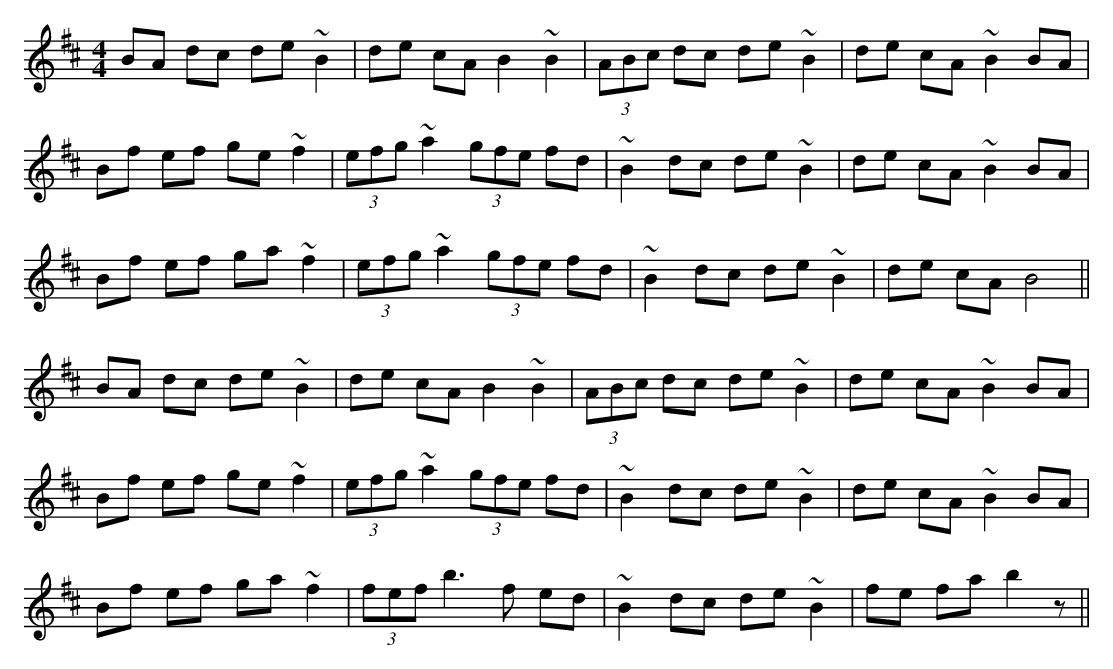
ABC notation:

X:1
M:4/4
K:Bmin
BA dc de ~B2|de cA B2 ~B2|(3ABc dc de ~B2|de cA ~B2 BA|
Bf ef ge ~f2|(3efg ~a2 (3gfe fd|~B2 dc de ~B2|de cA ~B2 BA|
Bf ef ga ~f2|(3efg ~a2 (3gfe fd|~B2 dc de ~B2|de cA B4||
BA dc de ~B2|de cA B2 ~B2|(3ABc dc de ~B2|de cA ~B2 BA|
Bf ef ge ~f2|(3efg ~a2 (3gfe fd|~B2 dc de ~B2|de cA ~B2 BA|
Bf ef ga ~f2|(3fef b3f ed|~B2 dc de ~B2|fe fa b2 z||
